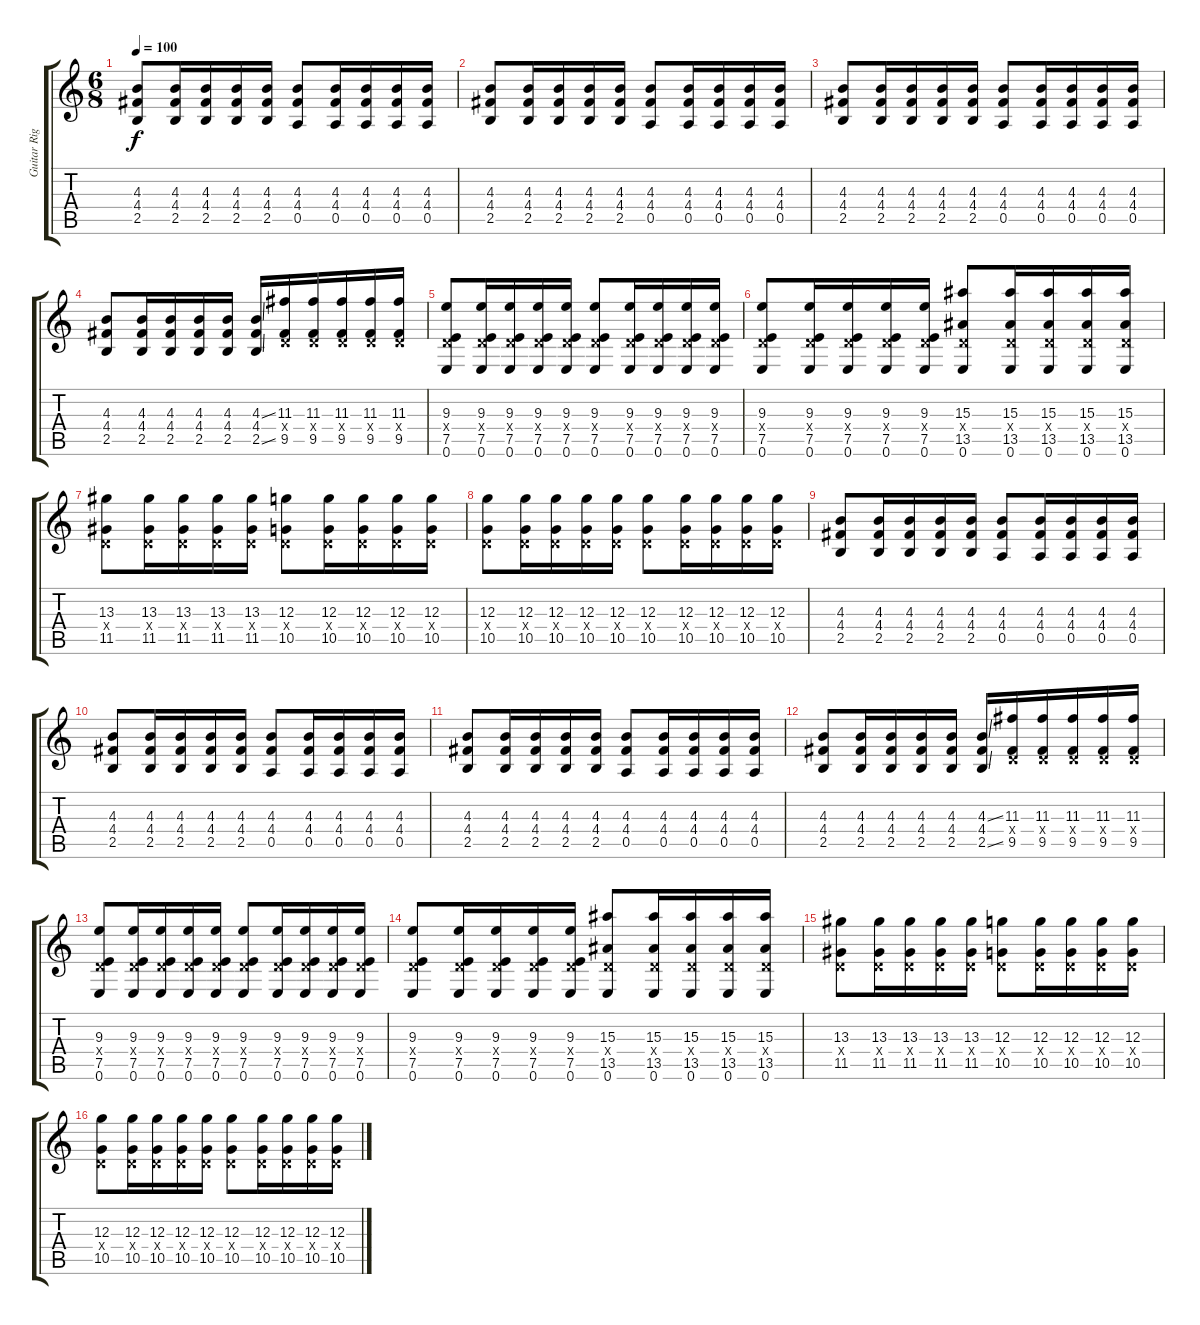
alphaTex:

\track ("Guitar Right" "Guitar Rig") {instrument distortionguitar}
\staff {score tabs}
\tuning (E4 B3 G3 D3 A2 E2) {hide}
\ts (6 8)
\tempo 100
\clef g2
\ks c
(4.3 4.4 2.5).8{dy f} (4.3 4.4 2.5).16 (4.3 4.4 2.5).16 (4.3 4.4 2.5).16 (4.3 4.4 2.5).16 (4.3 4.4 0.5).8 (4.3 4.4 0.5).16 (4.3 4.4 0.5).16 (4.3 4.4 0.5).16 (4.3 4.4 0.5).16 |
(4.3 4.4 2.5).8 (4.3 4.4 2.5).16 (4.3 4.4 2.5).16 (4.3 4.4 2.5).16 (4.3 4.4 2.5).16 (4.3 4.4 0.5).8 (4.3 4.4 0.5).16 (4.3 4.4 0.5).16 (4.3 4.4 0.5).16 (4.3 4.4 0.5).16 |
(4.3 4.4 2.5).8 (4.3 4.4 2.5).16 (4.3 4.4 2.5).16 (4.3 4.4 2.5).16 (4.3 4.4 2.5).16 (4.3 4.4 0.5).8 (4.3 4.4 0.5).16 (4.3 4.4 0.5).16 (4.3 4.4 0.5).16 (4.3 4.4 0.5).16 |
(4.3 4.4 2.5).8 (4.3 4.4 2.5).16 (4.3 4.4 2.5).16 (4.3 4.4 2.5).16 (4.3 4.4 2.5).16 (4.3{ss} 4.4 2.5{ss}).16 (11.3 0.4{x} 9.5).16 (11.3 0.4{x} 9.5).16 (11.3 0.4{x} 9.5).16 (11.3 0.4{x} 9.5).16 (11.3 0.4{x} 9.5).16 |
(9.3 0.4{x} 7.5 0.6).8 (9.3 0.4{x} 7.5 0.6).16 (9.3 0.4{x} 7.5 0.6).16 (9.3 0.4{x} 7.5 0.6).16 (9.3 0.4{x} 7.5 0.6).16 (9.3 0.4{x} 7.5 0.6).8 (9.3 0.4{x} 7.5 0.6).16 (9.3 0.4{x} 7.5 0.6).16 (9.3 0.4{x} 7.5 0.6).16 (9.3 0.4{x} 7.5 0.6).16 |
(9.3 0.4{x} 7.5 0.6).8 (9.3 0.4{x} 7.5 0.6).16 (9.3 0.4{x} 7.5 0.6).16 (9.3 0.4{x} 7.5 0.6).16 (9.3 0.4{x} 7.5 0.6).16 (15.3 0.4{x} 13.5 0.6).8 (15.3 0.4{x} 13.5 0.6).16 (15.3 0.4{x} 13.5 0.6).16 (15.3 0.4{x} 13.5 0.6).16 (15.3 0.4{x} 13.5 0.6).16 |
(13.3 0.4{x} 11.5).8 (13.3 0.4{x} 11.5).16 (13.3 0.4{x} 11.5).16 (13.3 0.4{x} 11.5).16 (13.3 0.4{x} 11.5).16 (12.3 0.4{x} 10.5).8 (12.3 0.4{x} 10.5).16 (12.3 0.4{x} 10.5).16 (12.3 0.4{x} 10.5).16 (12.3 0.4{x} 10.5).16 |
(12.3 0.4{x} 10.5).8 (12.3 0.4{x} 10.5).16 (12.3 0.4{x} 10.5).16 (12.3 0.4{x} 10.5).16 (12.3 0.4{x} 10.5).16 (12.3 0.4{x} 10.5).8 (12.3 0.4{x} 10.5).16 (12.3 0.4{x} 10.5).16 (12.3 0.4{x} 10.5).16 (12.3 0.4{x} 10.5).16 |
(4.3 4.4 2.5).8 (4.3 4.4 2.5).16 (4.3 4.4 2.5).16 (4.3 4.4 2.5).16 (4.3 4.4 2.5).16 (4.3 4.4 0.5).8 (4.3 4.4 0.5).16 (4.3 4.4 0.5).16 (4.3 4.4 0.5).16 (4.3 4.4 0.5).16 |
(4.3 4.4 2.5).8 (4.3 4.4 2.5).16 (4.3 4.4 2.5).16 (4.3 4.4 2.5).16 (4.3 4.4 2.5).16 (4.3 4.4 0.5).8 (4.3 4.4 0.5).16 (4.3 4.4 0.5).16 (4.3 4.4 0.5).16 (4.3 4.4 0.5).16 |
(4.3 4.4 2.5).8 (4.3 4.4 2.5).16 (4.3 4.4 2.5).16 (4.3 4.4 2.5).16 (4.3 4.4 2.5).16 (4.3 4.4 0.5).8 (4.3 4.4 0.5).16 (4.3 4.4 0.5).16 (4.3 4.4 0.5).16 (4.3 4.4 0.5).16 |
(4.3 4.4 2.5).8 (4.3 4.4 2.5).16 (4.3 4.4 2.5).16 (4.3 4.4 2.5).16 (4.3 4.4 2.5).16 (4.3{ss} 4.4 2.5{ss}).16 (11.3 0.4{x} 9.5).16 (11.3 0.4{x} 9.5).16 (11.3 0.4{x} 9.5).16 (11.3 0.4{x} 9.5).16 (11.3 0.4{x} 9.5).16 |
(9.3 0.4{x} 7.5 0.6).8 (9.3 0.4{x} 7.5 0.6).16 (9.3 0.4{x} 7.5 0.6).16 (9.3 0.4{x} 7.5 0.6).16 (9.3 0.4{x} 7.5 0.6).16 (9.3 0.4{x} 7.5 0.6).8 (9.3 0.4{x} 7.5 0.6).16 (9.3 0.4{x} 7.5 0.6).16 (9.3 0.4{x} 7.5 0.6).16 (9.3 0.4{x} 7.5 0.6).16 |
(9.3 0.4{x} 7.5 0.6).8 (9.3 0.4{x} 7.5 0.6).16 (9.3 0.4{x} 7.5 0.6).16 (9.3 0.4{x} 7.5 0.6).16 (9.3 0.4{x} 7.5 0.6).16 (15.3 0.4{x} 13.5 0.6).8 (15.3 0.4{x} 13.5 0.6).16 (15.3 0.4{x} 13.5 0.6).16 (15.3 0.4{x} 13.5 0.6).16 (15.3 0.4{x} 13.5 0.6).16 |
(13.3 0.4{x} 11.5).8 (13.3 0.4{x} 11.5).16 (13.3 0.4{x} 11.5).16 (13.3 0.4{x} 11.5).16 (13.3 0.4{x} 11.5).16 (12.3 0.4{x} 10.5).8 (12.3 0.4{x} 10.5).16 (12.3 0.4{x} 10.5).16 (12.3 0.4{x} 10.5).16 (12.3 0.4{x} 10.5).16 |
(12.3 0.4{x} 10.5).8 (12.3 0.4{x} 10.5).16 (12.3 0.4{x} 10.5).16 (12.3 0.4{x} 10.5).16 (12.3 0.4{x} 10.5).16 (12.3 0.4{x} 10.5).8 (12.3 0.4{x} 10.5).16 (12.3 0.4{x} 10.5).16 (12.3 0.4{x} 10.5).16 (12.3 0.4{x} 10.5).16
